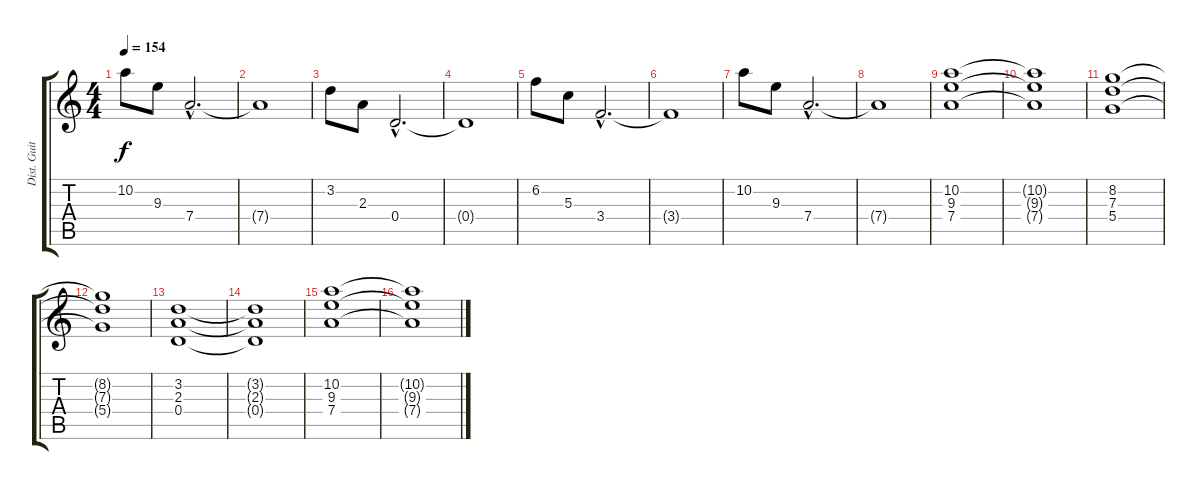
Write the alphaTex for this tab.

\track ("Dist. Guitar 2" "Dist. Guit") {instrument distortionguitar}
\staff {score tabs}
\tuning (E4 B3 G3 D3 A2 E2) {hide}
\ts (4 4)
\tempo 154
\clef g2
\ks c
10.2.8{dy f} 9.3.8 7.4{hac}.2{d} |
7.4{t}.1 |
3.2.8 2.3.8 0.4{hac}.2{d} |
0.4{t}.1 |
6.2.8 5.3.8 3.4{hac}.2{d} |
3.4{t}.1 |
10.2.8 9.3.8 7.4{hac}.2{d} |
7.4{t}.1 |
(10.2 9.3 7.4).1 |
(10.2{t} 9.3{t} 7.4{t}).1 |
(8.2 7.3 5.4).1 |
(8.2{t} 7.3{t} 5.4{t}).1 |
(3.2 2.3 0.4).1 |
(3.2{t} 2.3{t} 0.4{t}).1 |
(10.2 9.3 7.4).1 |
(10.2{t} 9.3{t} 7.4{t}).1
